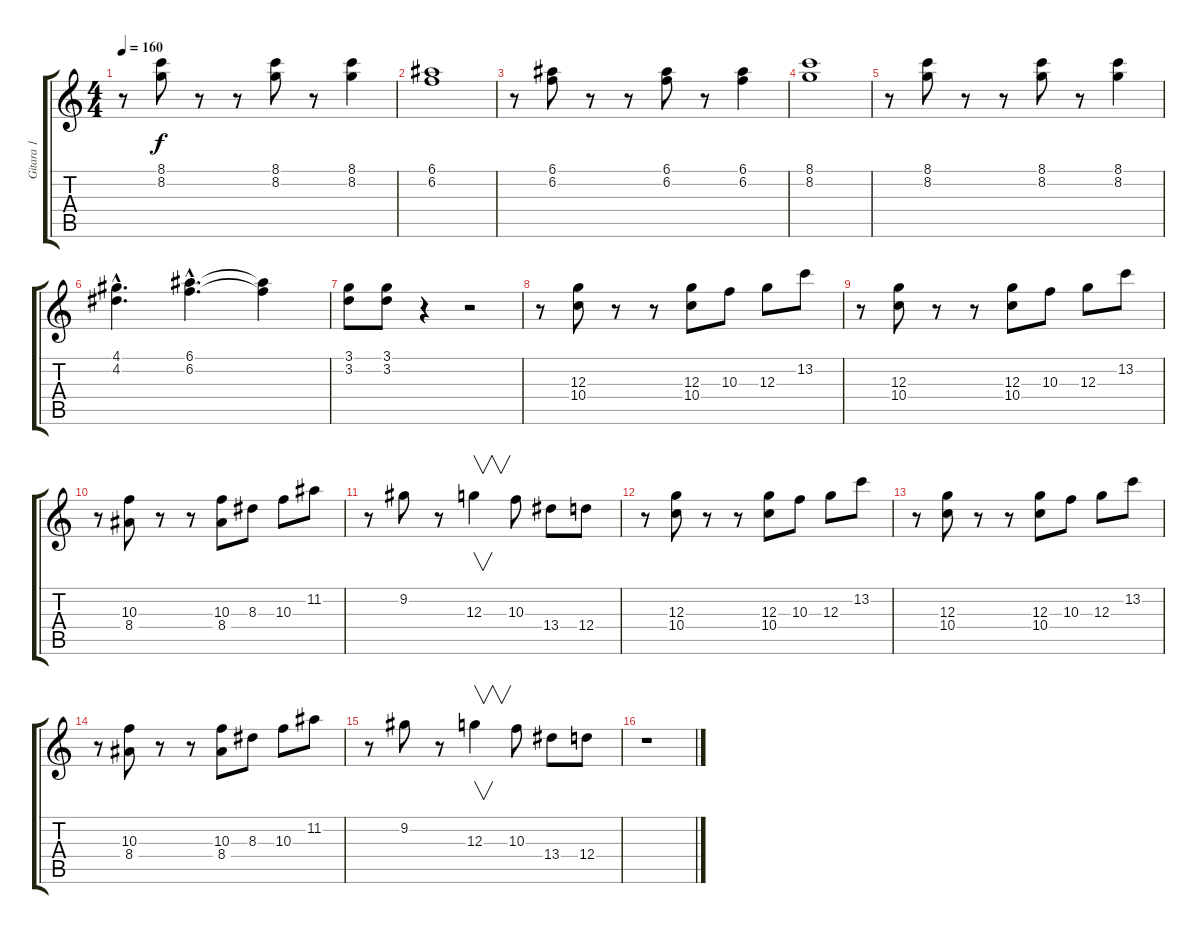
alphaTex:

\track ("Gitara 1" "Gitara 1") {instrument overdrivenguitar}
\staff {score tabs}
\tuning (E4 B3 G3 D3 A2 E2) {hide}
\ts (4 4)
\tempo 160
\clef g2
\ks c
r.8{dy f} (8.1 8.2).8 r.8 r.8 (8.1 8.2).8 r.8 (8.1 8.2).4 |
(6.1 6.2).1 |
r.8 (6.1 6.2).8 r.8 r.8 (6.1 6.2).8 r.8 (6.1 6.2).4 |
(8.1 8.2).1 |
r.8 (8.1 8.2).8 r.8 r.8 (8.1 8.2).8 r.8 (8.1 8.2).4 |
(4.1{hac} 4.2{hac}).4{d} (6.1{hac} 6.2{hac}).4{d} (6.1{t} 6.2{t}).4 |
(3.1 3.2).8 (3.1 3.2).8 r.4 r.2 |
r.8{instrument overdrivenguitar} (12.3 10.4).8 r.8 r.8 (12.3 10.4).8 10.3.8 12.3.8 13.2.8 |
r.8 (12.3 10.4).8 r.8 r.8 (12.3 10.4).8 10.3.8 12.3.8 13.2.8 |
r.8 (10.3 8.4).8 r.8 r.8 (10.3 8.4).8 8.3.8 10.3.8 11.2.8 |
r.8 9.2.8 r.8 12.3.4{v} 10.3.8 13.4.8 12.4.8 |
r.8 (12.3 10.4).8 r.8 r.8 (12.3 10.4).8 10.3.8 12.3.8 13.2.8 |
r.8 (12.3 10.4).8 r.8 r.8 (12.3 10.4).8 10.3.8 12.3.8 13.2.8 |
r.8 (10.3 8.4).8 r.8 r.8 (10.3 8.4).8 8.3.8 10.3.8 11.2.8 |
r.8 9.2.8 r.8 12.3.4{v} 10.3.8 13.4.8 12.4.8 |
r.1{instrument electricguitarjazz}
